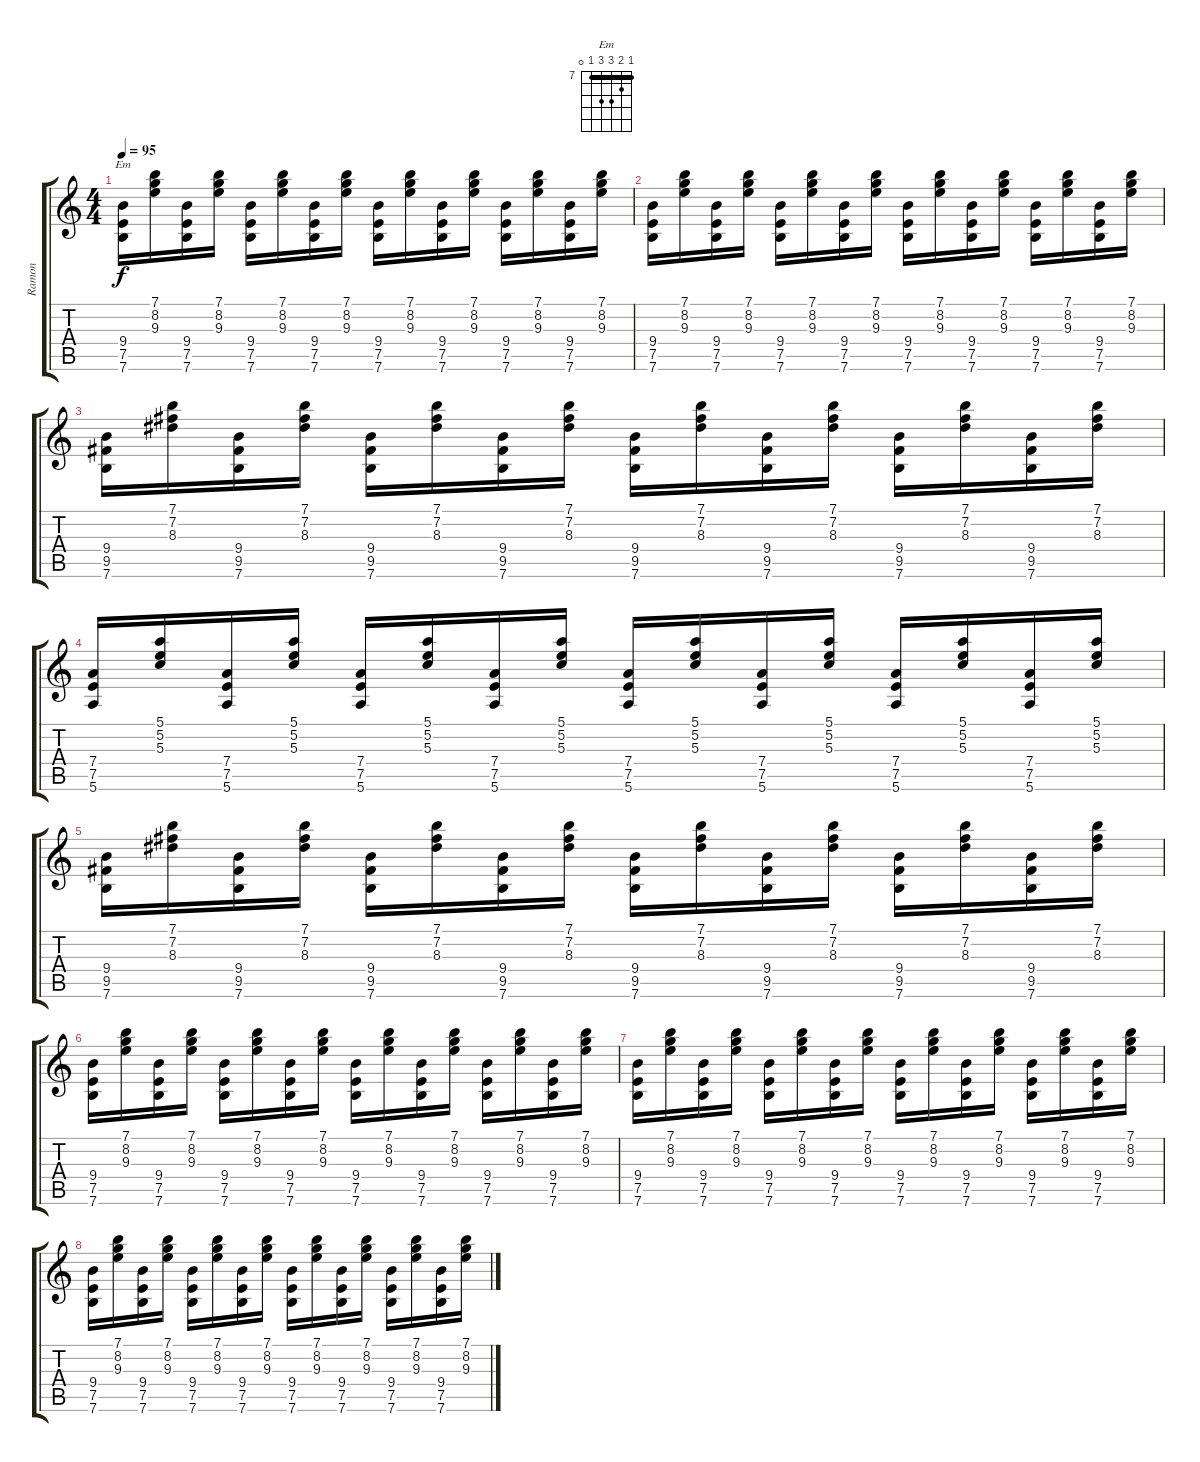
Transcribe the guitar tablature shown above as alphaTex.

\track ("Ramon" "Ramon") {instrument acousticguitarnylon}
\staff {score tabs}
\tuning (E4 B3 G3 D3 A2 E2) {hide}
\chord ("Em" 7 8 9 9 7 0) {firstfret 7 barre 7}
\ts (4 4)
\tempo 95
\clef g2
\ks c
(9.4 7.5 7.6).16{ch "Em" dy f} (7.1 8.2 9.3).16 (9.4 7.5 7.6).16 (7.1 8.2 9.3).16 (9.4 7.5 7.6).16 (7.1 8.2 9.3).16 (9.4 7.5 7.6).16 (7.1 8.2 9.3).16 (9.4 7.5 7.6).16 (7.1 8.2 9.3).16 (9.4 7.5 7.6).16 (7.1 8.2 9.3).16 (9.4 7.5 7.6).16 (7.1 8.2 9.3).16 (9.4 7.5 7.6).16 (7.1 8.2 9.3).16 |
(9.4 7.5 7.6).16 (7.1 8.2 9.3).16 (9.4 7.5 7.6).16 (7.1 8.2 9.3).16 (9.4 7.5 7.6).16 (7.1 8.2 9.3).16 (9.4 7.5 7.6).16 (7.1 8.2 9.3).16 (9.4 7.5 7.6).16 (7.1 8.2 9.3).16 (9.4 7.5 7.6).16 (7.1 8.2 9.3).16 (9.4 7.5 7.6).16 (7.1 8.2 9.3).16 (9.4 7.5 7.6).16 (7.1 8.2 9.3).16 |
(9.4 9.5 7.6).16 (7.1 7.2 8.3).16 (9.4 9.5 7.6).16 (7.1 7.2 8.3).16 (9.4 9.5 7.6).16 (7.1 7.2 8.3).16 (9.4 9.5 7.6).16 (7.1 7.2 8.3).16 (9.4 9.5 7.6).16 (7.1 7.2 8.3).16 (9.4 9.5 7.6).16 (7.1 7.2 8.3).16 (9.4 9.5 7.6).16 (7.1 7.2 8.3).16 (9.4 9.5 7.6).16 (7.1 7.2 8.3).16 |
(7.4 7.5 5.6).16 (5.1 5.2 5.3).16 (7.4 7.5 5.6).16 (5.1 5.2 5.3).16 (7.4 7.5 5.6).16 (5.1 5.2 5.3).16 (7.4 7.5 5.6).16 (5.1 5.2 5.3).16 (7.4 7.5 5.6).16 (5.1 5.2 5.3).16 (7.4 7.5 5.6).16 (5.1 5.2 5.3).16 (7.4 7.5 5.6).16 (5.1 5.2 5.3).16 (7.4 7.5 5.6).16 (5.1 5.2 5.3).16 |
(9.4 9.5 7.6).16 (7.1 7.2 8.3).16 (9.4 9.5 7.6).16 (7.1 7.2 8.3).16 (9.4 9.5 7.6).16 (7.1 7.2 8.3).16 (9.4 9.5 7.6).16 (7.1 7.2 8.3).16 (9.4 9.5 7.6).16 (7.1 7.2 8.3).16 (9.4 9.5 7.6).16 (7.1 7.2 8.3).16 (9.4 9.5 7.6).16 (7.1 7.2 8.3).16 (9.4 9.5 7.6).16 (7.1 7.2 8.3).16 |
(9.4 7.5 7.6).16 (7.1 8.2 9.3).16 (9.4 7.5 7.6).16 (7.1 8.2 9.3).16 (9.4 7.5 7.6).16 (7.1 8.2 9.3).16 (9.4 7.5 7.6).16 (7.1 8.2 9.3).16 (9.4 7.5 7.6).16 (7.1 8.2 9.3).16 (9.4 7.5 7.6).16 (7.1 8.2 9.3).16 (9.4 7.5 7.6).16 (7.1 8.2 9.3).16 (9.4 7.5 7.6).16 (7.1 8.2 9.3).16 |
(9.4 7.5 7.6).16 (7.1 8.2 9.3).16 (9.4 7.5 7.6).16 (7.1 8.2 9.3).16 (9.4 7.5 7.6).16 (7.1 8.2 9.3).16 (9.4 7.5 7.6).16 (7.1 8.2 9.3).16 (9.4 7.5 7.6).16 (7.1 8.2 9.3).16 (9.4 7.5 7.6).16 (7.1 8.2 9.3).16 (9.4 7.5 7.6).16 (7.1 8.2 9.3).16 (9.4 7.5 7.6).16 (7.1 8.2 9.3).16 |
(9.4 7.5 7.6).16 (7.1 8.2 9.3).16 (9.4 7.5 7.6).16 (7.1 8.2 9.3).16 (9.4 7.5 7.6).16 (7.1 8.2 9.3).16 (9.4 7.5 7.6).16 (7.1 8.2 9.3).16 (9.4 7.5 7.6).16 (7.1 8.2 9.3).16 (9.4 7.5 7.6).16 (7.1 8.2 9.3).16 (9.4 7.5 7.6).16 (7.1 8.2 9.3).16 (9.4 7.5 7.6).16 (7.1 8.2 9.3).16
